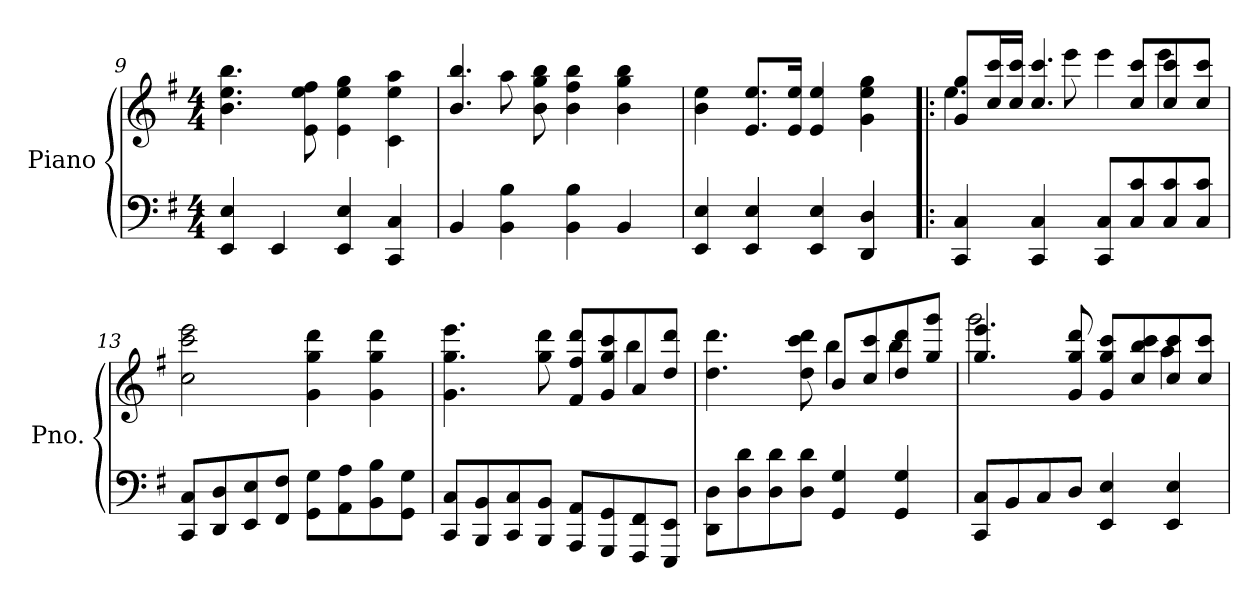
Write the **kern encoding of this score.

**kern	**kern
*part1	*part1
*staff2	*staff1
*I"Piano	*
*I'Pno.	*
*clefF4	*clefG2
*k[f#]	*k[f#]
*M4/4	*M4/4
=9	=9
4EE/ 4E/	4.b\ 4.ee\ 4.bb\
4EE/	.
.	8e\ 8ee\ 8ff#\
4EE/ 4E/	4e\ 4ee\ 4gg\
4CC/ 4C/	4c\ 4ee\ 4aa\
=10	=10
*	*^
4BB/	4.b/ 4.bb/	4ryy
4BB\ 4B\	.	8aa\
.	8b\ 8gg\ 8bb\	2ryy
4BB\ 4B\	4b\ 4ff#\ 4bb\	.
4BB/	4b\ 4gg\ 4bb\	.
.	.	8ryy
*	*v	*v
=11	=11
4EE/ 4E/	4b\ 4ee\
4EE/ 4E/	8.e/ 8.ee/L
.	16e/ 16ee/Jk
4EE/ 4E/	4e/ 4ee/
4DD/ 4D/	4g\ 4ee\ 4gg\
=12!|:	=12!|:
*	*^
4CC/ 4C/	8g/ 8gg/L	4.ee\
.	16cc/ 16ccc/L	.
.	16cc/ 16ccc/JJ	.
4CC/ 4C/	4.cc/ 4.ccc/	.
.	.	8eee\
8CC/ 8C/L	.	4eee\
8C/ 8c/	8cc/ 8ccc/L	.
8C/ 8c/	8cc/ 8ccc/	4eee\
8C/ 8c/J	8cc/ 8ccc/J	.
*	*v	*v
!!LO:LB:g=z
=13	=13
8CC/ 8C/L	2cc\ 2ccc\ 2eee\
8DD/ 8D/	.
8EE/ 8E/	.
8FF#/ 8F#/J	.
8GG\ 8G\L	4g\ 4gg\ 4ddd\
8AA\ 8A\	.
8BB\ 8B\	4g\ 4gg\ 4ddd\
8GG\ 8G\J	.
=14	=14
*	*^
8CC/ 8C/L	4.g\ 4.gg\ 4.eee\	2.ryy
8BBB/ 8BB/	.	.
8CC/ 8C/	.	.
8BBB/ 8BB/J	8gg\ 8ddd\	.
8AAA/ 8AA/L	8f#/ 8ff#/ 8ddd/L	.
8GGG/ 8GG/	8g/ 8gg/ 8ccc/	.
8FFF#/ 8FF#/	8a/	4bb\
8EEE/ 8EE/J	8dd/ 8ddd/J	.
=15	=15	=15
8DD\ 8D\L	4.dd\ 4.ddd\	2ryy
8D\ 8d\	.	.
8D\ 8d\	.	.
8D\ 8d\J	8dd\ 8ccc\ 8ddd\	.
4GG/ 4G/	8b/L	4bb\
.	8cc/ 8ccc/	.
4GG/ 4G/	8dd/ 8ddd/	4bb\
.	8gg/ 8ggg/J	.
=16	=16	=16
8CC/ 8C/L	4.gg/ 4.eee/	2ggg\
8BB/	.	.
8C/	.	.
8D/J	8g/ 8gg/ 8ddd/	.
4EE/ 4E/	8g/ 8gg/ 8ccc/L	4ryy
.	8cc/ 8bb/ 8ccc/	.
4EE/ 4E/	8cc/ 8ccc/	4aa\
.	8cc/ 8ccc/J	.
*	*v	*v
=	=
*-	*-
